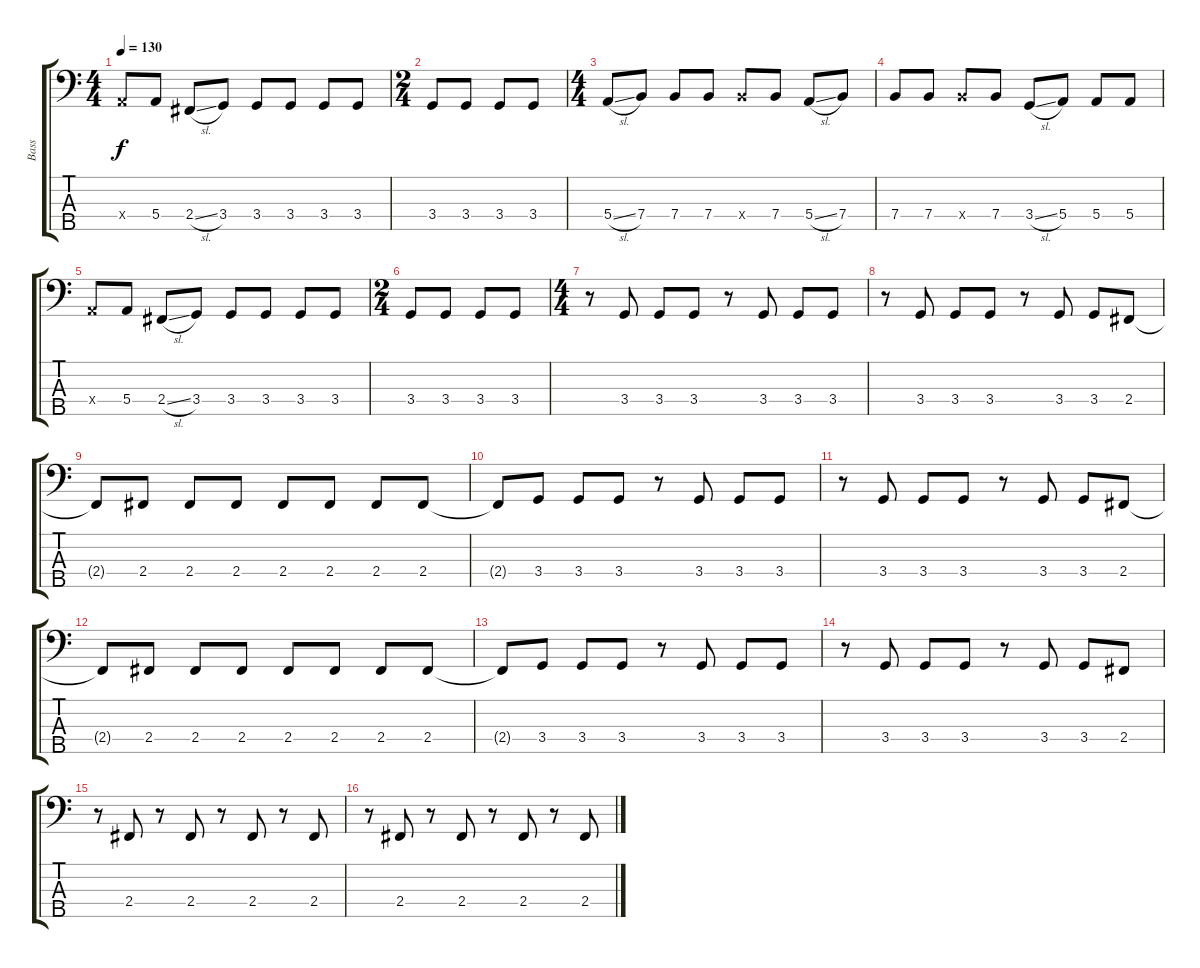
\track ("Bass" "Bass") {instrument electricbassfinger}
\staff {score tabs}
\tuning (G2 D2 A1 E1 B0) {hide}
\ts (4 4)
\tempo 130
\clef f4
\ks c
5.4{x}.8{dy f} 5.4.8 2.4{sl}.8 3.4.8 3.4.8 3.4.8 3.4.8 3.4.8 |
\ts (2 4)
3.4.8 3.4.8 3.4.8 3.4.8 |
\ts (4 4)
5.4{sl}.8 7.4.8 7.4.8 7.4.8 7.4{x}.8 7.4.8 5.4{sl}.8 7.4.8 |
7.4.8 7.4.8 7.4{x}.8 7.4.8 3.4{sl}.8 5.4.8 5.4.8 5.4.8 |
5.4{x}.8 5.4.8 2.4{sl}.8 3.4.8 3.4.8 3.4.8 3.4.8 3.4.8 |
\ts (2 4)
3.4.8 3.4.8 3.4.8 3.4.8 |
\ts (4 4)
r.8 3.4.8 3.4.8 3.4.8 r.8 3.4.8 3.4.8 3.4.8 |
r.8 3.4.8 3.4.8 3.4.8 r.8 3.4.8 3.4.8 2.4.8 |
2.4{t}.8 2.4.8 2.4.8 2.4.8 2.4.8 2.4.8 2.4.8 2.4.8 |
2.4{t}.8 3.4.8 3.4.8 3.4.8 r.8 3.4.8 3.4.8 3.4.8 |
r.8 3.4.8 3.4.8 3.4.8 r.8 3.4.8 3.4.8 2.4.8 |
2.4{t}.8 2.4.8 2.4.8 2.4.8 2.4.8 2.4.8 2.4.8 2.4.8 |
2.4{t}.8 3.4.8 3.4.8 3.4.8 r.8 3.4.8 3.4.8 3.4.8 |
r.8 3.4.8 3.4.8 3.4.8 r.8 3.4.8 3.4.8 2.4.8 |
r.8 2.4.8 r.8 2.4.8 r.8 2.4.8 r.8 2.4.8 |
r.8 2.4.8 r.8 2.4.8 r.8 2.4.8 r.8 2.4.8
